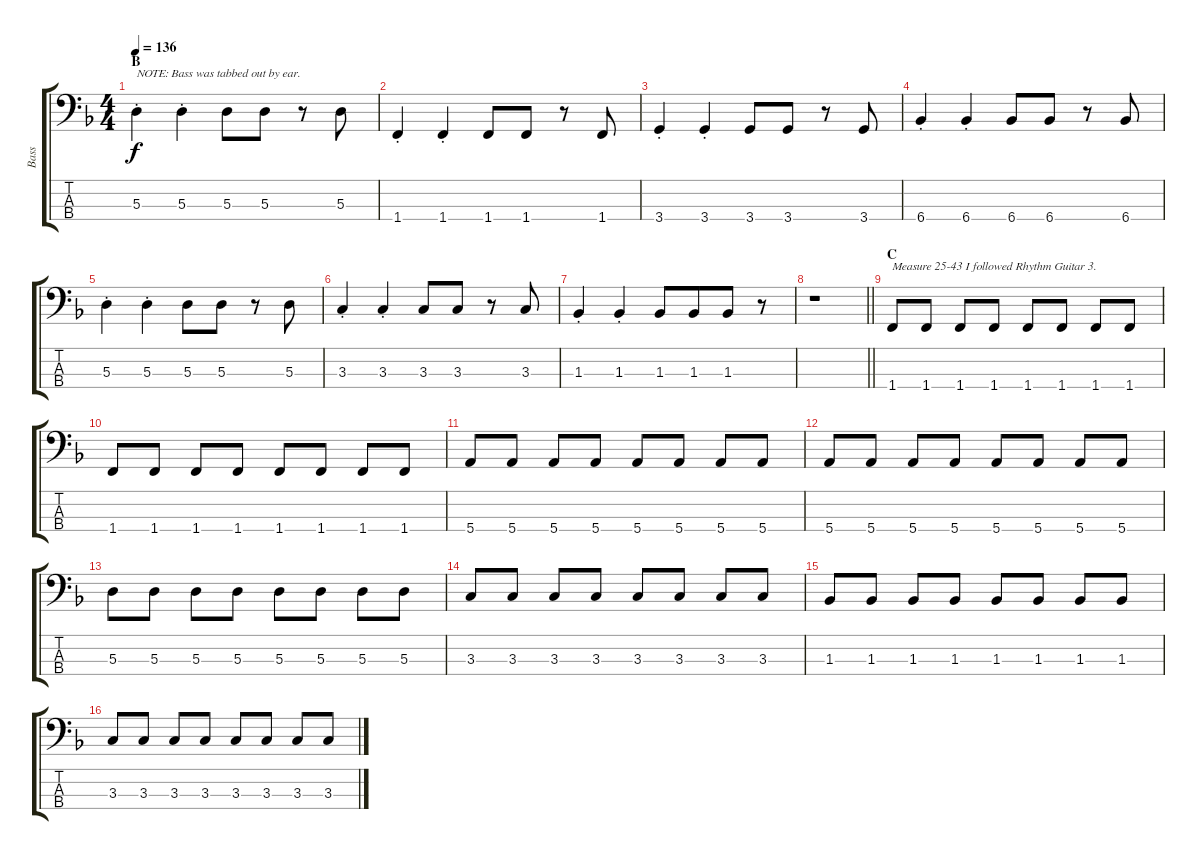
\track ("Bass" "Bass") {instrument electricbassfinger}
\staff {score tabs}
\tuning (G2 D2 A1 E1) {hide}
\ts (4 4)
\section ("" "B")
\tempo 136
\clef f4
\ks f
5.3{st}.4{txt "NOTE: Bass was tabbed out by ear." dy f} 5.3{st}.4 5.3.8 5.3.8 r.8 5.3.8 |
1.4{st}.4 1.4{st}.4 1.4.8 1.4.8 r.8 1.4.8 |
3.4{st}.4 3.4{st}.4 3.4.8 3.4.8 r.8 3.4.8 |
6.4{st}.4 6.4{st}.4 6.4.8 6.4.8 r.8 6.4.8 |
5.3{st}.4 5.3{st}.4 5.3.8 5.3.8 r.8 5.3.8 |
3.3{st}.4 3.3{st}.4 3.3.8 3.3.8 r.8 3.3.8 |
1.3{st}.4 1.3{st}.4 1.3.8 1.3.8{beam merge} 1.3.8 r.8 |
\barLineRight lightlight
r.1 |
\section ("" "C")
1.4.8{txt "Measure 25-43 I followed Rhythm Guitar 3."} 1.4.8 1.4.8 1.4.8 1.4.8 1.4.8 1.4.8 1.4.8 |
1.4.8 1.4.8 1.4.8 1.4.8 1.4.8 1.4.8 1.4.8 1.4.8 |
5.4.8 5.4.8 5.4.8 5.4.8 5.4.8 5.4.8 5.4.8 5.4.8 |
5.4.8 5.4.8 5.4.8 5.4.8 5.4.8 5.4.8 5.4.8 5.4.8 |
5.3.8 5.3.8 5.3.8 5.3.8 5.3.8 5.3.8 5.3.8 5.3.8 |
3.3.8 3.3.8 3.3.8 3.3.8 3.3.8 3.3.8 3.3.8 3.3.8 |
1.3.8 1.3.8 1.3.8 1.3.8 1.3.8 1.3.8 1.3.8 1.3.8 |
3.3.8 3.3.8 3.3.8 3.3.8 3.3.8 3.3.8 3.3.8 3.3.8
